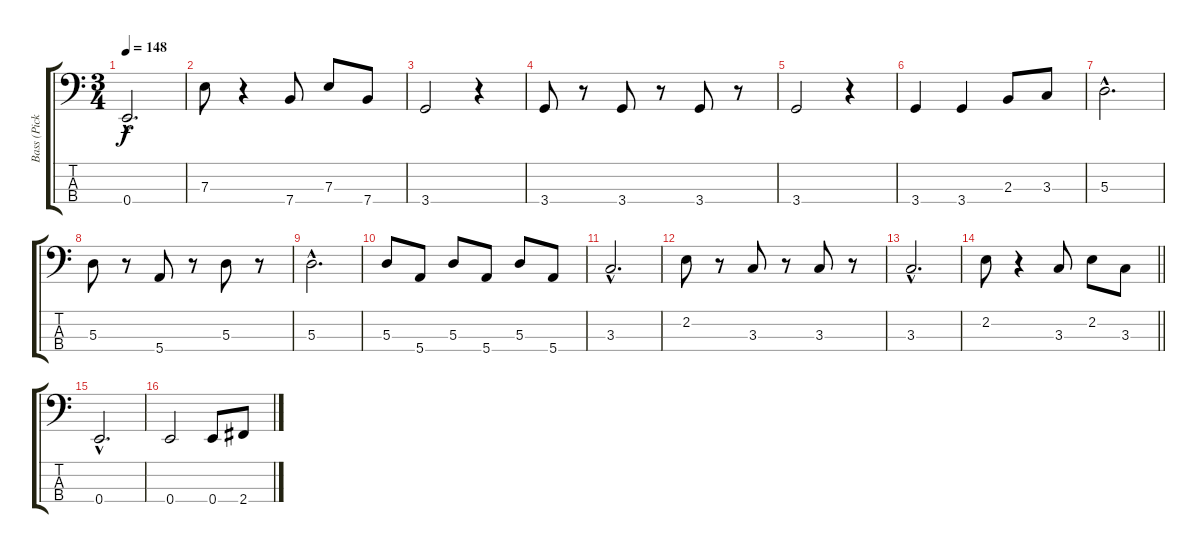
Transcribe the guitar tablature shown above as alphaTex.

\track ("Bass (Pick)" "Bass (Pick") {instrument electricbasspick}
\staff {score tabs}
\tuning (G2 D2 A1 E1) {hide}
\ts (3 4)
\tempo 148
\clef f4
\ks c
0.4{hac}.2{d dy f} |
7.3.8 r.4 7.4.8 7.3.8 7.4.8 |
3.4.2 r.4 |
3.4.8 r.8 3.4.8 r.8 3.4.8 r.8 |
3.4.2 r.4 |
3.4.4 3.4.4 2.3.8 3.3.8 |
5.3{hac}.2{d} |
5.3.8 r.8 5.4.8 r.8 5.3.8 r.8 |
5.3{hac}.2{d} |
5.3.8 5.4.8 5.3.8 5.4.8 5.3.8 5.4.8 |
3.3{hac}.2{d} |
2.2.8 r.8 3.3.8 r.8 3.3.8 r.8 |
3.3{hac}.2{d} |
\barLineRight lightlight
2.2.8 r.4 3.3.8 2.2.8 3.3.8 |
0.4{hac}.2{d} |
0.4.2 0.4.8 2.4.8
